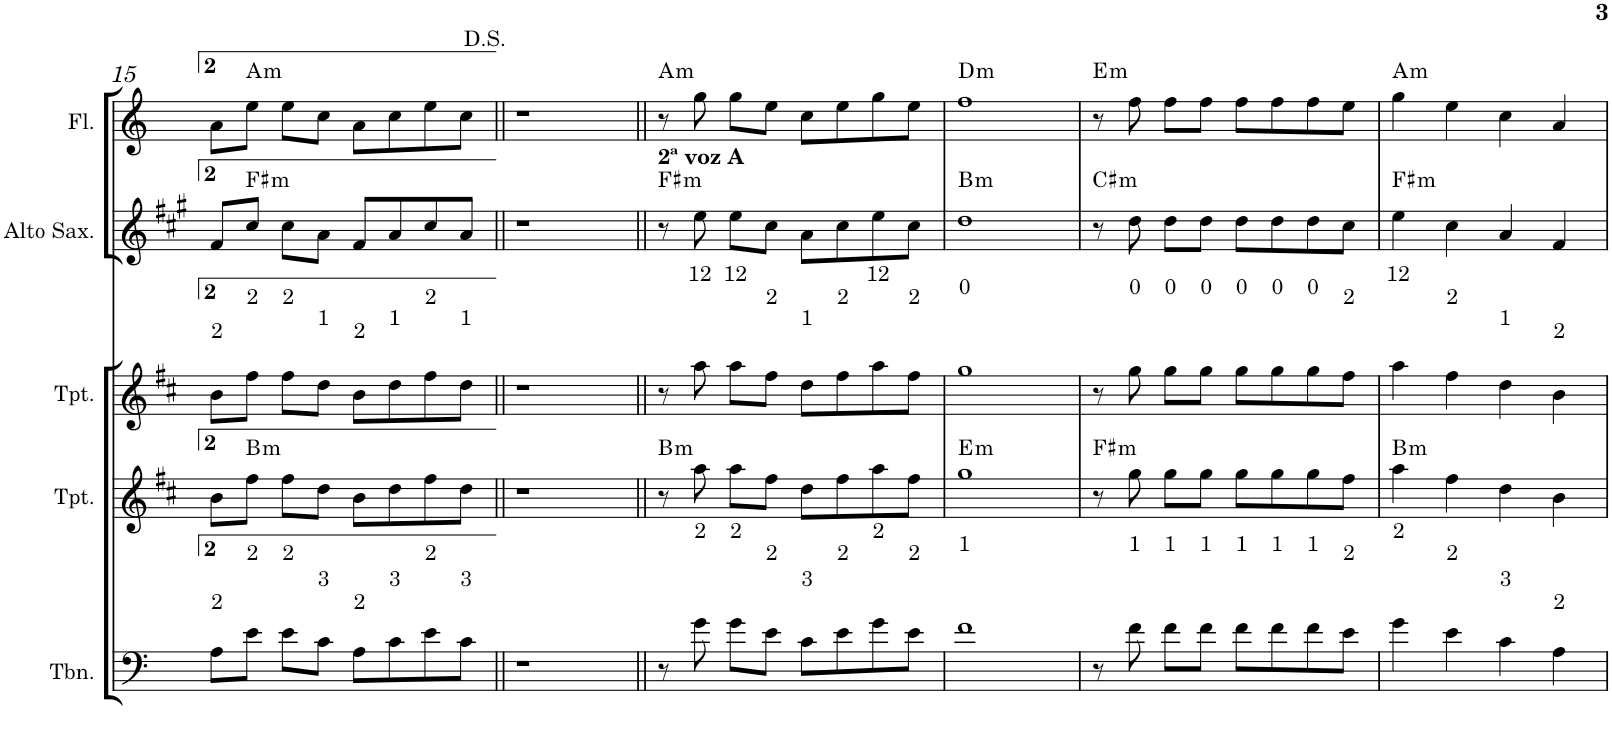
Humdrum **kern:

**kern	**kern	**harte	**kern	**kern	**harte	**kern	**harte
*part5	*part4	*part4	*part3	*part2	*part2	*part1	*part1
*staff5	*staff4	*	*staff3	*staff2	*	*staff1	*
*I"C clavF	*I"Bb	*	*I"Bb - Pirata	*I"Eb	*	*I"C clavG	*
!!LO:PB:g=z
*clefF4	*clefG2	*	*clefG2	*clefG2	*	*clefG2	*
*	*Trd1c2	*	*Trd1c2	*Trd5c9	*	*	*
*k[]	*k[f#c#]	*	*k[f#c#]	*k[f#c#g#]	*	*k[]	*
*M4/4	*M4/4	*	*M4/4	*M4/4	*	*M4/4	*
=15	=15	=15	=15	=15	=15	=15	=15
8A\L	8b\L	.	8b\L	8f#/L	.	8a\L	.
!	!	!LO:H:kt=m	!	!	!LO:H:kt=m	!	!LO:H:kt=m
8e\J	8ff#\J	B:min	8ff#\J	8cc#/J	F#:min	8ee\J	A:min
8e\L	8ff#\L	.	8ff#\L	8cc#\L	.	8ee\L	.
8c\J	8dd\J	.	8dd\J	8a\J	.	8cc\J	.
8A\L	8b\L	.	8b\L	8f#/L	.	8a\L	.
8c\	8dd\	.	8dd\	8a/	.	8cc\	.
8e\	8ff#\	.	8ff#\	8cc#/	.	8ee\	.
8c\J	8dd\J	.	8dd\J	8a/J	.	8cc\J	.
=16||	=16||	=16||	=16||	=16||	=16||	=16||	=16||
1r	1r	.	1r	1r	.	1r	.
=17||	=17||	=17||	=17||	=17||	=17||	=17||	=17||
!	!	!LO:H:kt=m	!	!	!LO:H:kt=m	!LO:TX:b:B:t=2ª voz A	!LO:H:kt=m
8r	8r	B:min	8r	8r	F#:min	8r	A:min
8g\	8aa\	.	8aa\	8ee\	.	8gg\	.
8g\L	8aa\L	.	8aa\L	8ee\L	.	8gg\L	.
8e\J	8ff#\J	.	8ff#\J	8cc#\J	.	8ee\J	.
8c\L	8dd\L	.	8dd\L	8a\L	.	8cc\L	.
8e\	8ff#\	.	8ff#\	8cc#\	.	8ee\	.
8g\	8aa\	.	8aa\	8ee\	.	8gg\	.
8e\J	8ff#\J	.	8ff#\J	8cc#\J	.	8ee\J	.
=18	=18	=18	=18	=18	=18	=18	=18
!	!	!LO:H:kt=m	!	!	!LO:H:kt=m	!	!LO:H:kt=m
1f	1gg	E:min	1gg	1dd	B:min	1ff	D:min
=19	=19	=19	=19	=19	=19	=19	=19
!	!	!LO:H:kt=m	!	!	!LO:H:kt=m	!	!LO:H:kt=m
8r	8r	F#:min	8r	8r	C#:min	8r	E:min
8f\	8gg\	.	8gg\	8dd\	.	8ff\	.
8f\L	8gg\L	.	8gg\L	8dd\L	.	8ff\L	.
8f\J	8gg\J	.	8gg\J	8dd\J	.	8ff\J	.
8f\L	8gg\L	.	8gg\L	8dd\L	.	8ff\L	.
8f\	8gg\	.	8gg\	8dd\	.	8ff\	.
8f\	8gg\	.	8gg\	8dd\	.	8ff\	.
8e\J	8ff#\J	.	8ff#\J	8cc#\J	.	8ee\J	.
=20	=20	=20	=20	=20	=20	=20	=20
!	!	!LO:H:kt=m	!	!	!LO:H:kt=m	!	!LO:H:kt=m
4g\	4aa\	B:min	4aa\	4ee\	F#:min	4gg\	A:min
4e\	4ff#\	.	4ff#\	4cc#\	.	4ee\	.
4c\	4dd\	.	4dd\	4a/	.	4cc\	.
4A\	4b\	.	4b\	4f#/	.	4a/	.
=	=	=	=	=	=	=	=
*-	*-	*-	*-	*-	*-	*-	*-
